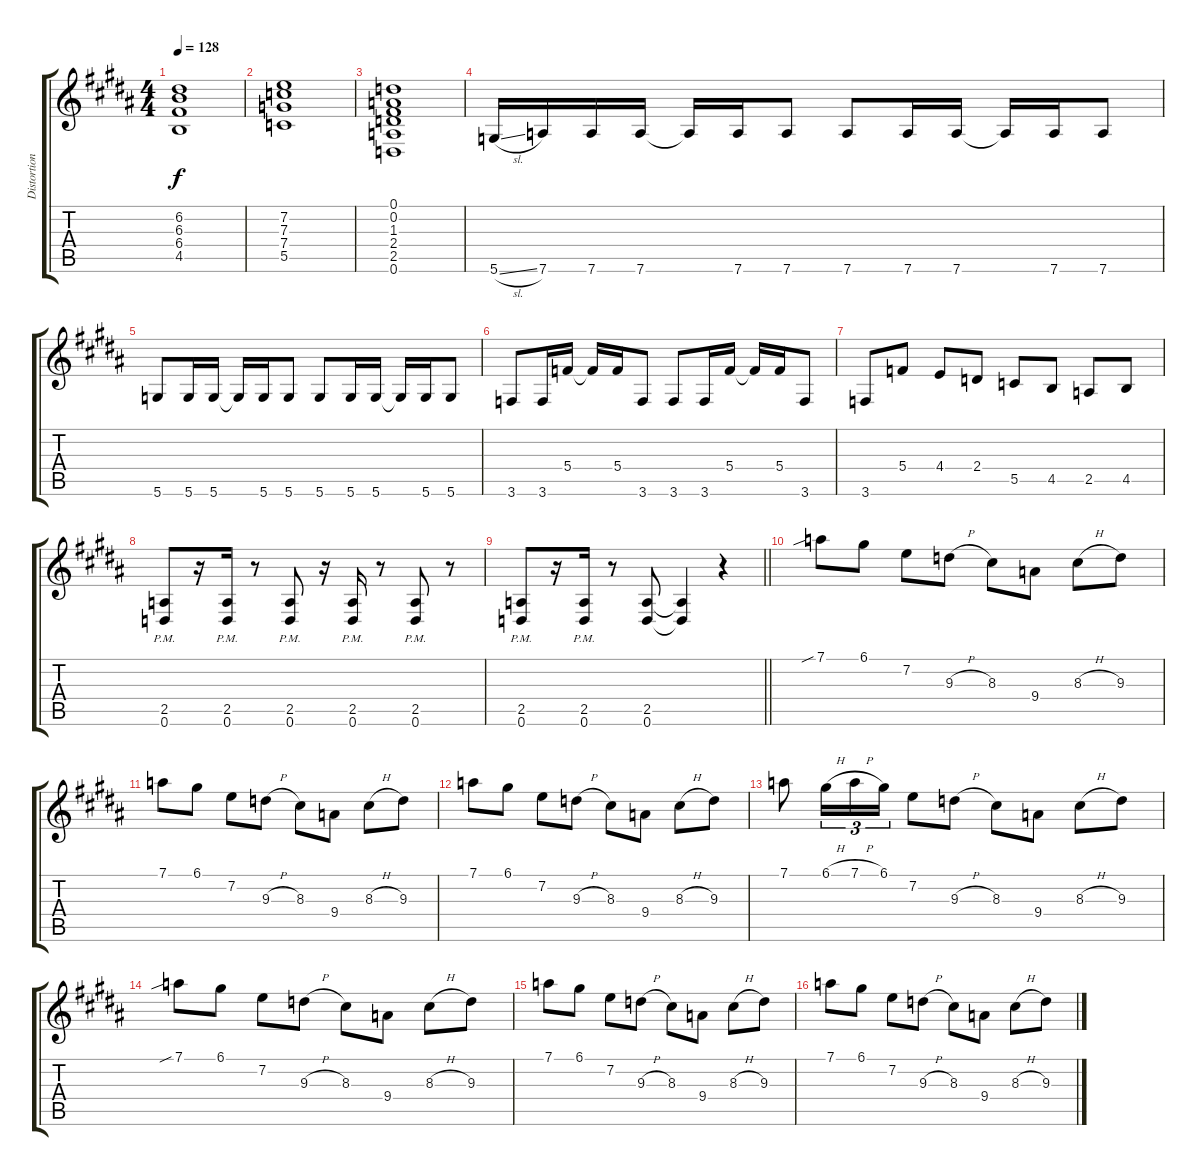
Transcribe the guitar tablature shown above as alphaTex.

\track ("Distortion" "Distortion") {instrument distortionguitar}
\staff {score tabs}
\tuning (D4 A3 F3 C3 G2 D2) {hide}
\ts (4 4)
\tempo 128
\clef g2
\ks g#minor
(6.2 6.3 6.4 4.5).1{dy f} |
(7.2 7.3 7.4 5.5).1 |
(0.1 0.2 1.3 2.4 2.5 0.6).1 |
\ks b
5.6{sl}.16 7.6.16 7.6.16 7.6.16 7.6{t}.16 7.6.16 7.6.8 7.6.8 7.6.16 7.6.16 7.6{t}.16 7.6.16 7.6.8 |
\ks g#minor
5.6.8 5.6.16 5.6.16 5.6{t}.16 5.6.16 5.6.8 5.6.8 5.6.16 5.6.16 5.6{t}.16 5.6.16 5.6.8 |
3.6.8 3.6.16 5.4.16 5.4{t}.16 5.4.16 3.6.8 3.6.8 3.6.16 5.4.16 5.4{t}.16 5.4.16 3.6.8 |
3.6.8 5.4.8 4.4.8 2.4.8 5.5.8 4.5.8 2.5.8 4.5.8 |
\ks b
(2.5{pm} 0.6{pm}).8 r.16 (2.5{pm} 0.6{pm}).16 r.8 (2.5{pm} 0.6{pm}).8 r.16 (2.5{pm} 0.6{pm}).16 r.8 (2.5{pm} 0.6{pm}).8 r.8 |
\barLineRight lightlight
\ks g#minor
(2.5{pm} 0.6{pm}).8 r.16 (2.5{pm} 0.6{pm}).16 r.8 (2.5 0.6).8 (2.5{t} 0.6{t}).4 r.4 |
\section ("" " ")
7.1{sib}.8 6.1.8 7.2.8 9.3{h}.8 8.3.8 9.4.8 8.3{h}.8 9.3.8 |
7.1.8 6.1.8 7.2.8 9.3{h}.8 8.3.8 9.4.8 8.3{h}.8 9.3.8 |
7.1.8 6.1.8 7.2.8 9.3{h}.8 8.3.8 9.4.8 8.3{h}.8 9.3.8 |
7.1.8 6.1{h}.16{tu (3 2)} 7.1{h}.16{tu (3 2)} 6.1.16{tu (3 2)} 7.2.8 9.3{h}.8 8.3.8 9.4.8 8.3{h}.8 9.3.8 |
7.1{sib}.8 6.1.8 7.2.8 9.3{h}.8 8.3.8 9.4.8 8.3{h}.8 9.3.8 |
7.1.8 6.1.8 7.2.8 9.3{h}.8 8.3.8 9.4.8 8.3{h}.8 9.3.8 |
7.1.8 6.1.8 7.2.8 9.3{h}.8 8.3.8 9.4.8 8.3{h}.8 9.3.8
